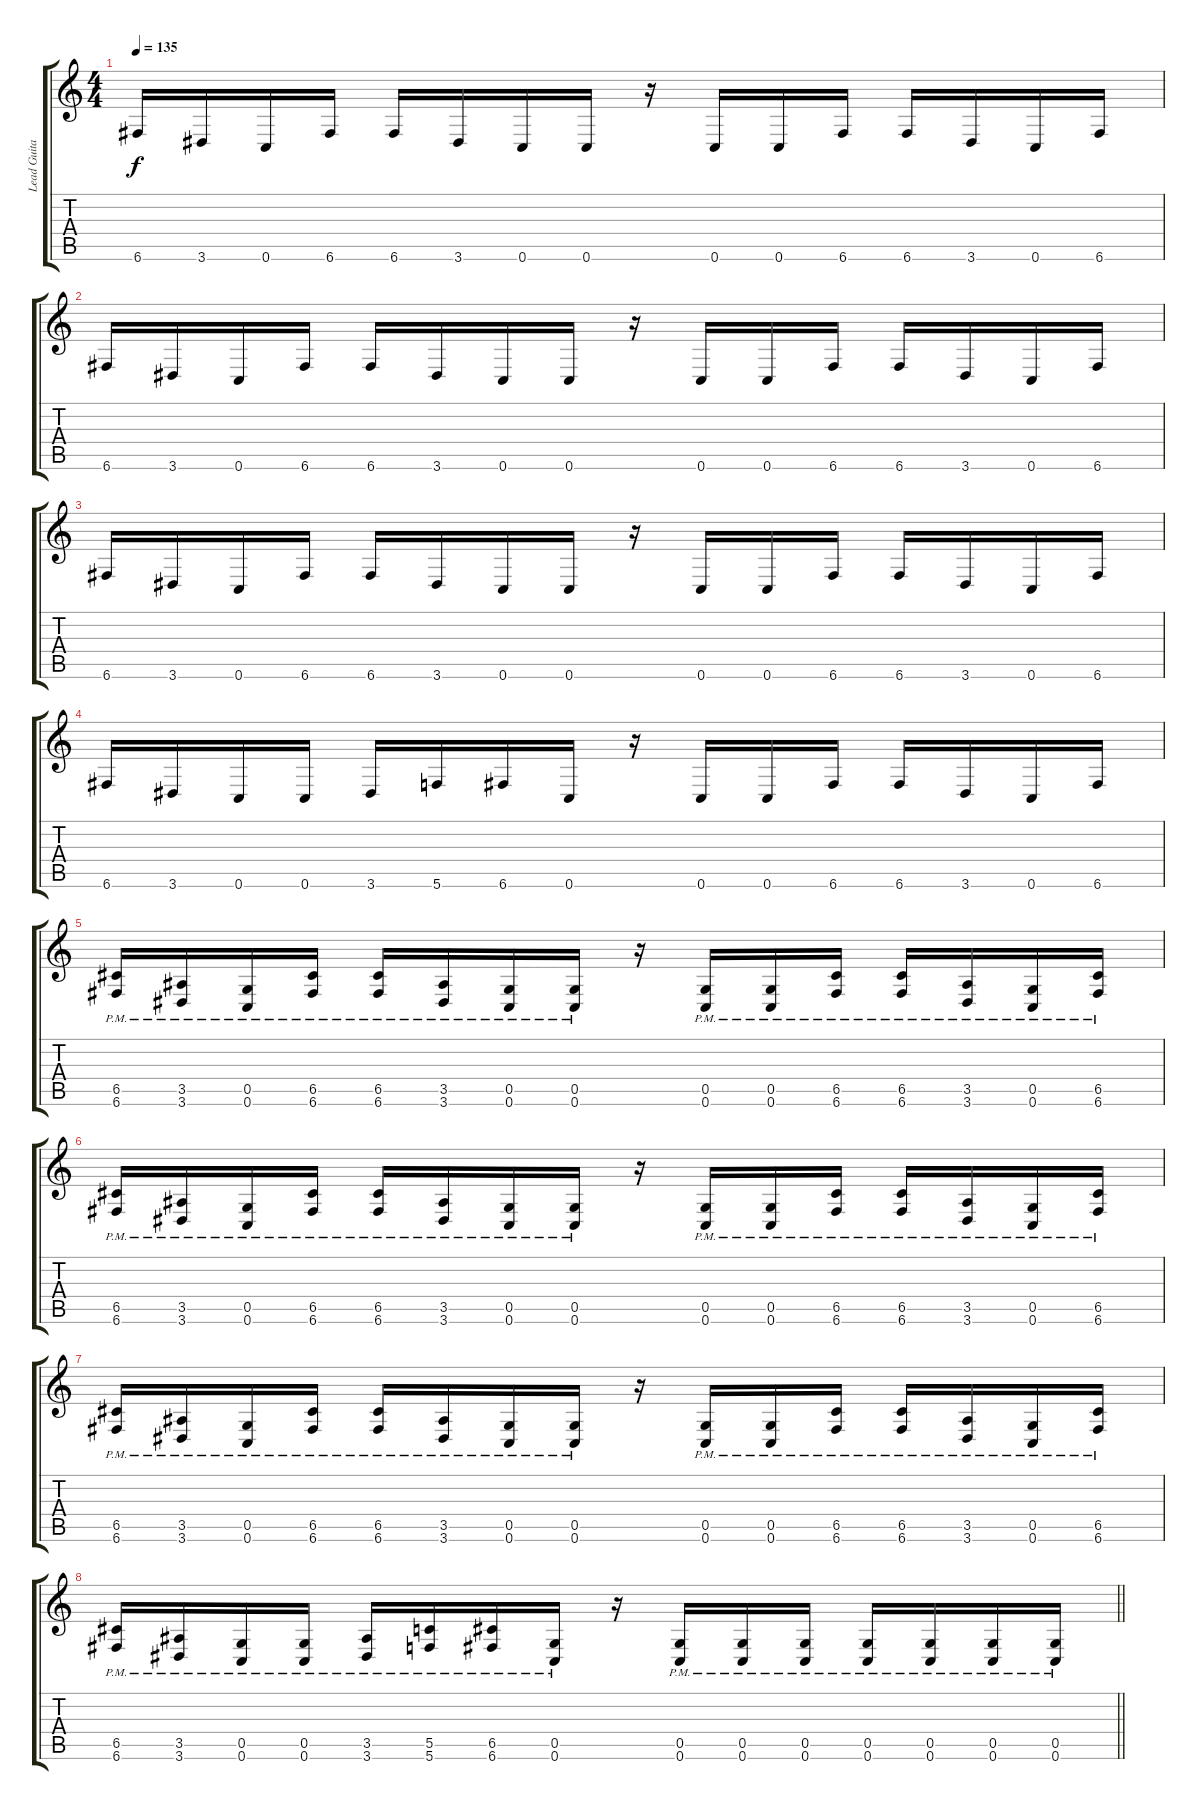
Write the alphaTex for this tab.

\track ("Lead Guitar" "Lead Guita") {instrument distortionguitar}
\staff {score tabs}
\tuning (D4 A3 F3 C3 G2 C2) {hide}
\ts (4 4)
\tempo 135
\clef g2
\ks c
6.6.16{dy f} 3.6.16 0.6.16 6.6.16 6.6.16 3.6.16 0.6.16 0.6.16 r.16 0.6.16 0.6.16 6.6.16 6.6.16 3.6.16 0.6.16 6.6.16 |
6.6.16 3.6.16 0.6.16 6.6.16 6.6.16 3.6.16 0.6.16 0.6.16 r.16 0.6.16 0.6.16 6.6.16 6.6.16 3.6.16 0.6.16 6.6.16 |
6.6.16 3.6.16 0.6.16 6.6.16 6.6.16 3.6.16 0.6.16 0.6.16 r.16 0.6.16 0.6.16 6.6.16 6.6.16 3.6.16 0.6.16 6.6.16 |
6.6.16 3.6.16 0.6.16 0.6.16 3.6.16 5.6.16 6.6.16 0.6.16 r.16 0.6.16 0.6.16 6.6.16 6.6.16 3.6.16 0.6.16 6.6.16 |
(6.5{pm} 6.6{pm}).16 (3.5{pm} 3.6{pm}).16 (0.5{pm} 0.6{pm}).16 (6.5{pm} 6.6{pm}).16 (6.5{pm} 6.6{pm}).16 (3.5{pm} 3.6{pm}).16 (0.5{pm} 0.6{pm}).16 (0.5{pm} 0.6{pm}).16 r.16 (0.5{pm} 0.6{pm}).16 (0.5{pm} 0.6{pm}).16 (6.5{pm} 6.6{pm}).16 (6.5{pm} 6.6{pm}).16 (3.5{pm} 3.6{pm}).16 (0.5{pm} 0.6{pm}).16 (6.5{pm} 6.6{pm}).16 |
(6.5{pm} 6.6{pm}).16 (3.5{pm} 3.6{pm}).16 (0.5{pm} 0.6{pm}).16 (6.5{pm} 6.6{pm}).16 (6.5{pm} 6.6{pm}).16 (3.5{pm} 3.6{pm}).16 (0.5{pm} 0.6{pm}).16 (0.5{pm} 0.6{pm}).16 r.16 (0.5{pm} 0.6{pm}).16 (0.5{pm} 0.6{pm}).16 (6.5{pm} 6.6{pm}).16 (6.5{pm} 6.6{pm}).16 (3.5{pm} 3.6{pm}).16 (0.5{pm} 0.6{pm}).16 (6.5{pm} 6.6{pm}).16 |
(6.5{pm} 6.6{pm}).16 (3.5{pm} 3.6{pm}).16 (0.5{pm} 0.6{pm}).16 (6.5{pm} 6.6{pm}).16 (6.5{pm} 6.6{pm}).16 (3.5{pm} 3.6{pm}).16 (0.5{pm} 0.6{pm}).16 (0.5{pm} 0.6{pm}).16 r.16 (0.5{pm} 0.6{pm}).16 (0.5{pm} 0.6{pm}).16 (6.5{pm} 6.6{pm}).16 (6.5{pm} 6.6{pm}).16 (3.5{pm} 3.6{pm}).16 (0.5{pm} 0.6{pm}).16 (6.5{pm} 6.6{pm}).16 |
\barLineRight lightlight
(6.5{pm} 6.6{pm}).16 (3.5{pm} 3.6{pm}).16 (0.5{pm} 0.6{pm}).16 (0.5{pm} 0.6{pm}).16 (3.5{pm} 3.6{pm}).16 (5.5{pm} 5.6{pm}).16 (6.5{pm} 6.6{pm}).16 (0.5{pm} 0.6{pm}).16 r.16 (0.5{pm} 0.6{pm}).16 (0.5{pm} 0.6{pm}).16 (0.5{pm} 0.6{pm}).16 (0.5{pm} 0.6{pm}).16 (0.5{pm} 0.6{pm}).16 (0.5{pm} 0.6{pm}).16 (0.5{pm} 0.6{pm}).16
